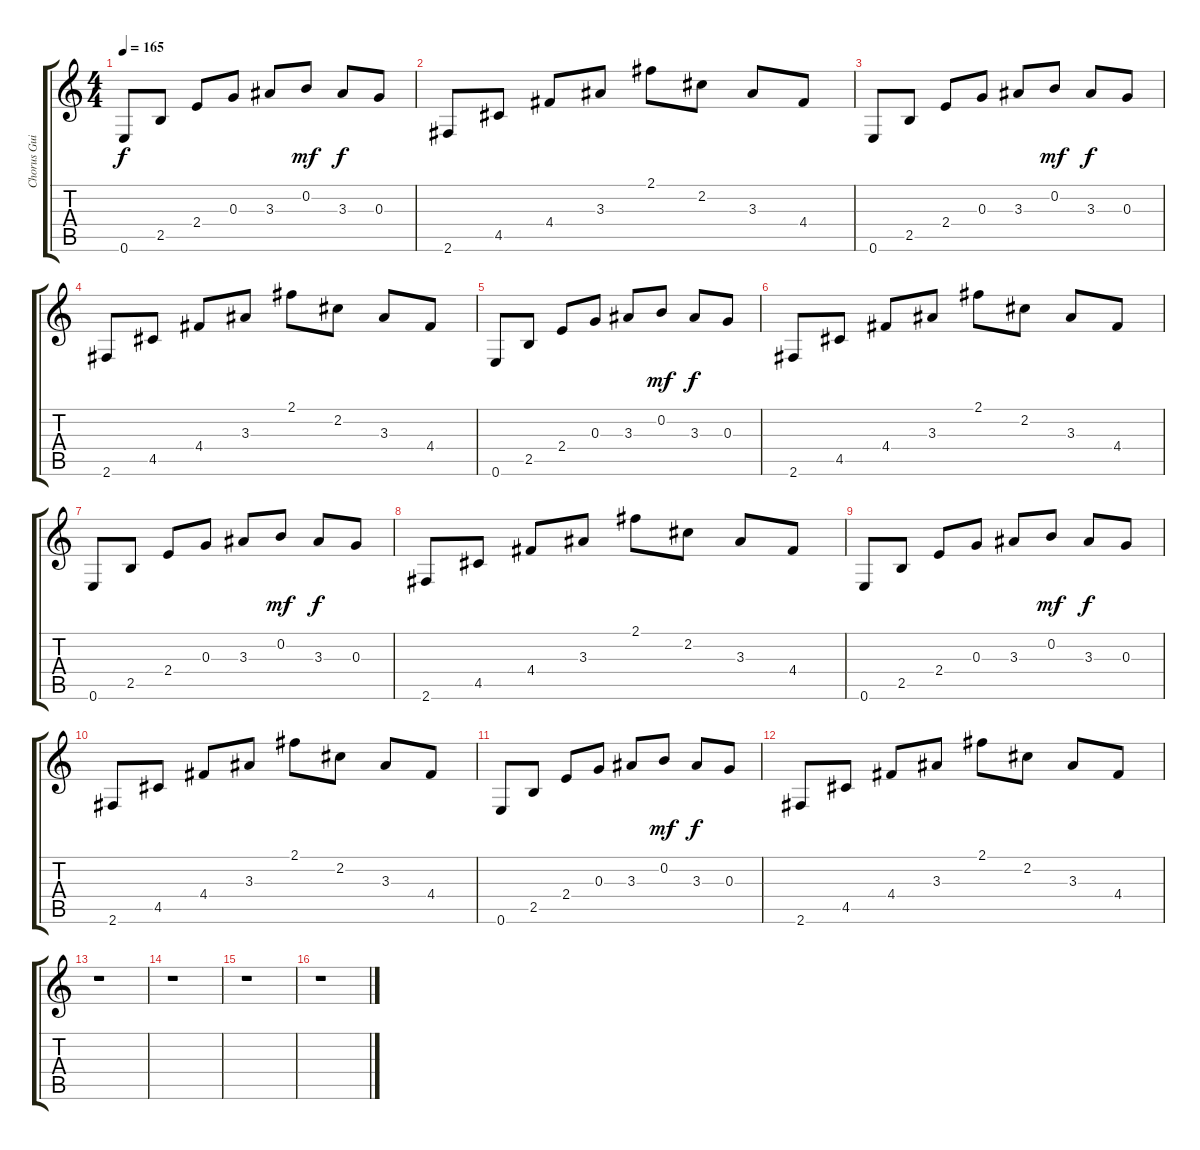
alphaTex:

\track ("Chorus Guitar" "Chorus Gui") {instrument electricguitarmuted}
\staff {score tabs}
\tuning (E4 B3 G3 D3 A2 E2) {hide}
\ts (4 4)
\tempo 165
\clef g2
\ks c
0.6.8{dy f instrument electricguitarmuted} 2.5.8 2.4.8 0.3.8 3.3.8 0.2.8{dy mf} 3.3.8{dy f} 0.3.8 |
2.6.8 4.5.8 4.4.8 3.3.8 2.1.8 2.2.8 3.3.8 4.4.8 |
0.6.8 2.5.8 2.4.8 0.3.8 3.3.8 0.2.8{dy mf} 3.3.8{dy f} 0.3.8 |
2.6.8 4.5.8 4.4.8 3.3.8 2.1.8 2.2.8 3.3.8 4.4.8 |
0.6.8 2.5.8 2.4.8 0.3.8 3.3.8 0.2.8{dy mf} 3.3.8{dy f} 0.3.8 |
2.6.8 4.5.8 4.4.8 3.3.8 2.1.8 2.2.8 3.3.8 4.4.8 |
0.6.8 2.5.8 2.4.8 0.3.8 3.3.8 0.2.8{dy mf} 3.3.8{dy f} 0.3.8 |
2.6.8 4.5.8 4.4.8 3.3.8 2.1.8 2.2.8 3.3.8 4.4.8 |
0.6.8 2.5.8 2.4.8 0.3.8 3.3.8 0.2.8{dy mf} 3.3.8{dy f} 0.3.8 |
2.6.8 4.5.8 4.4.8 3.3.8 2.1.8 2.2.8 3.3.8 4.4.8 |
0.6.8 2.5.8 2.4.8 0.3.8 3.3.8 0.2.8{dy mf} 3.3.8{dy f} 0.3.8 |
2.6.8 4.5.8 4.4.8 3.3.8 2.1.8 2.2.8 3.3.8 4.4.8 |
r.1 |
r.1 |
r.1 |
r.1
